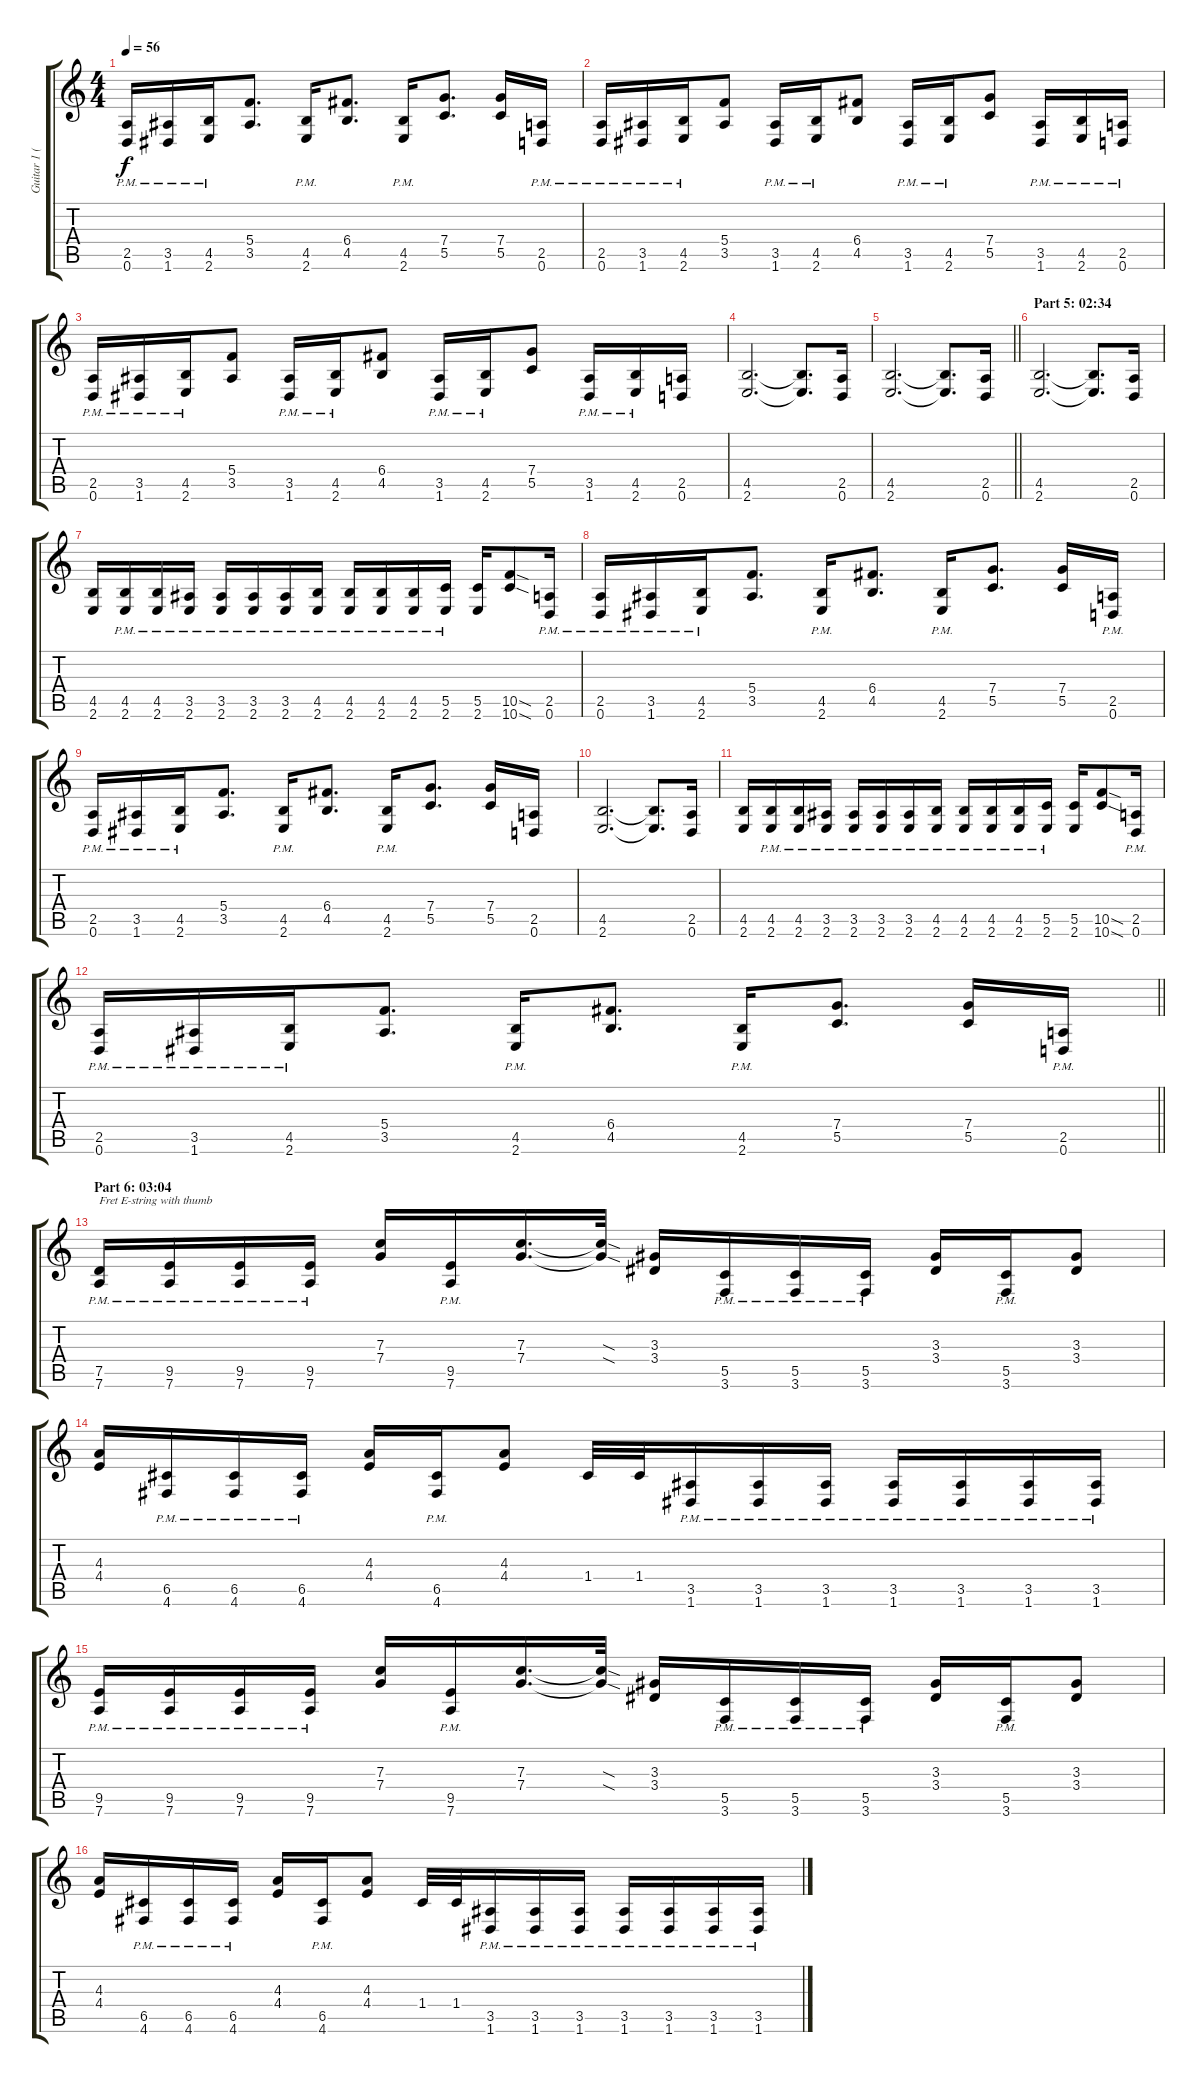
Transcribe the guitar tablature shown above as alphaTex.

\track ("Guitar 1 (Distortion)" "Guitar 1 (") {instrument distortionguitar}
\staff {score tabs}
\tuning (D4 A3 F3 C3 G2 D2) {hide}
\ts (4 4)
\tempo 56
\clef g2
\ks c
(2.5{pm} 0.6{pm}).16{dy f} (3.5{pm} 1.6{pm}).16 (4.5{pm} 2.6{pm}).16 (5.4 3.5).8{d} (4.5{pm} 2.6{pm}).16 (6.4 4.5).8{d} (4.5{pm} 2.6{pm}).16 (7.4 5.5).8{d} (7.4 5.5).16 (2.5{pm} 0.6{pm}).16 |
(2.5{pm} 0.6{pm}).16 (3.5{pm} 1.6{pm}).16 (4.5{pm} 2.6{pm}).16 (5.4 3.5).8 (3.5{pm} 1.6{pm}).16 (4.5{pm} 2.6{pm}).16 (6.4 4.5).8 (3.5{pm} 1.6{pm}).16 (4.5{pm} 2.6{pm}).16 (7.4 5.5).8 (3.5{pm} 1.6{pm}).16 (4.5{pm} 2.6{pm}).16 (2.5{pm} 0.6{pm}).16 |
(2.5{pm} 0.6{pm}).16 (3.5{pm} 1.6{pm}).16 (4.5{pm} 2.6{pm}).16 (5.4 3.5).8 (3.5{pm} 1.6{pm}).16 (4.5{pm} 2.6{pm}).16 (6.4 4.5).8 (3.5{pm} 1.6{pm}).16 (4.5{pm} 2.6{pm}).16 (7.4 5.5).8 (3.5{pm} 1.6{pm}).16 (4.5{pm} 2.6{pm}).16 (2.5 0.6).16 |
(4.5 2.6).2{d} (4.5{t} 2.6{t}).8{d} (2.5 0.6).16 |
\barLineRight lightlight
(4.5 2.6).2{d} (4.5{t} 2.6{t}).8{d} (2.5 0.6).16 |
\section ("" "Part 5: 02:34")
(4.5 2.6).2{d volume 8} (4.5{t} 2.6{t}).8{d} (2.5 0.6).16 |
(4.5 2.6).16 (4.5{pm} 2.6{pm}).16 (4.5{pm} 2.6{pm}).16 (3.5{pm} 2.6{pm}).16 (3.5{pm} 2.6{pm}).16 (3.5{pm} 2.6{pm}).16 (3.5{pm} 2.6{pm}).16 (4.5{pm} 2.6{pm}).16 (4.5{pm} 2.6{pm}).16 (4.5{pm} 2.6{pm}).16 (4.5{pm} 2.6{pm}).16 (5.5{pm} 2.6{pm}).16 (5.5 2.6).16 (10.5{sod} 10.6{sod}).8 (2.5{pm} 0.6{pm}).16{volume 14} |
(2.5{pm} 0.6{pm}).16 (3.5{pm} 1.6{pm}).16 (4.5{pm} 2.6{pm}).16 (5.4 3.5).8{d} (4.5{pm} 2.6{pm}).16 (6.4 4.5).8{d} (4.5{pm} 2.6{pm}).16 (7.4 5.5).8{d} (7.4 5.5).16 (2.5{pm} 0.6{pm}).16 |
(2.5{pm} 0.6{pm}).16 (3.5{pm} 1.6{pm}).16 (4.5{pm} 2.6{pm}).16 (5.4 3.5).8{d} (4.5{pm} 2.6{pm}).16 (6.4 4.5).8{d} (4.5{pm} 2.6{pm}).16 (7.4 5.5).8{d} (7.4 5.5).16 (2.5 0.6).16 |
(4.5 2.6).2{d volume 8} (4.5{t} 2.6{t}).8{d} (2.5 0.6).16 |
(4.5 2.6).16 (4.5{pm} 2.6{pm}).16 (4.5{pm} 2.6{pm}).16 (3.5{pm} 2.6{pm}).16 (3.5{pm} 2.6{pm}).16 (3.5{pm} 2.6{pm}).16 (3.5{pm} 2.6{pm}).16 (4.5{pm} 2.6{pm}).16 (4.5{pm} 2.6{pm}).16 (4.5{pm} 2.6{pm}).16 (4.5{pm} 2.6{pm}).16 (5.5{pm} 2.6{pm}).16 (5.5 2.6).16 (10.5{sod} 10.6{sod}).8 (2.5{pm} 0.6{pm}).16{volume 14} |
\barLineRight lightlight
(2.5{pm} 0.6{pm}).16 (3.5{pm} 1.6{pm}).16 (4.5{pm} 2.6{pm}).16 (5.4 3.5).8{d} (4.5{pm} 2.6{pm}).16 (6.4 4.5).8{d} (4.5{pm} 2.6{pm}).16 (7.4 5.5).8{d} (7.4 5.5).16 (2.5{pm} 0.6{pm}).16 |
\section ("" "Part 6: 03:04")
(7.5{pm} 7.6{pm}).16{txt "Fret E-string with thumb"} (9.5{pm} 7.6{pm}).16 (9.5{pm} 7.6{pm}).16 (9.5{pm} 7.6{pm}).16 (7.3 7.4).16 (9.5{pm} 7.6{pm}).16 (7.3 7.4).16{d} (7.3{sod t} 7.4{sod t}).32 (3.3 3.4).16 (5.5{pm} 3.6{pm}).16 (5.5{pm} 3.6{pm}).16 (5.5{pm} 3.6{pm}).16 (3.3 3.4).16 (5.5{pm} 3.6{pm}).16 (3.3 3.4).8 |
(4.3 4.4).16 (6.5{pm} 4.6{pm}).16 (6.5{pm} 4.6{pm}).16 (6.5{pm} 4.6{pm}).16 (4.3 4.4).16 (6.5{pm} 4.6{pm}).16 (4.3 4.4).8 1.4.32 1.4.32 (3.5{pm} 1.6{pm}).16 (3.5{pm} 1.6{pm}).16 (3.5{pm} 1.6{pm}).16 (3.5{pm} 1.6{pm}).16 (3.5{pm} 1.6{pm}).16 (3.5{pm} 1.6{pm}).16 (3.5{pm} 1.6{pm}).16 |
(9.5{pm} 7.6{pm}).16 (9.5{pm} 7.6{pm}).16 (9.5{pm} 7.6{pm}).16 (9.5{pm} 7.6{pm}).16 (7.3 7.4).16 (9.5{pm} 7.6{pm}).16 (7.3 7.4).16{d} (7.3{sod t} 7.4{sod t}).32 (3.3 3.4).16 (5.5{pm} 3.6{pm}).16 (5.5{pm} 3.6{pm}).16 (5.5{pm} 3.6{pm}).16 (3.3 3.4).16 (5.5{pm} 3.6{pm}).16 (3.3 3.4).8 |
(4.3 4.4).16 (6.5{pm} 4.6{pm}).16 (6.5{pm} 4.6{pm}).16 (6.5{pm} 4.6{pm}).16 (4.3 4.4).16 (6.5{pm} 4.6{pm}).16 (4.3 4.4).8 1.4.32 1.4.32 (3.5{pm} 1.6{pm}).16 (3.5{pm} 1.6{pm}).16 (3.5{pm} 1.6{pm}).16 (3.5{pm} 1.6{pm}).16 (3.5{pm} 1.6{pm}).16 (3.5{pm} 1.6{pm}).16 (3.5{pm} 1.6{pm}).16
